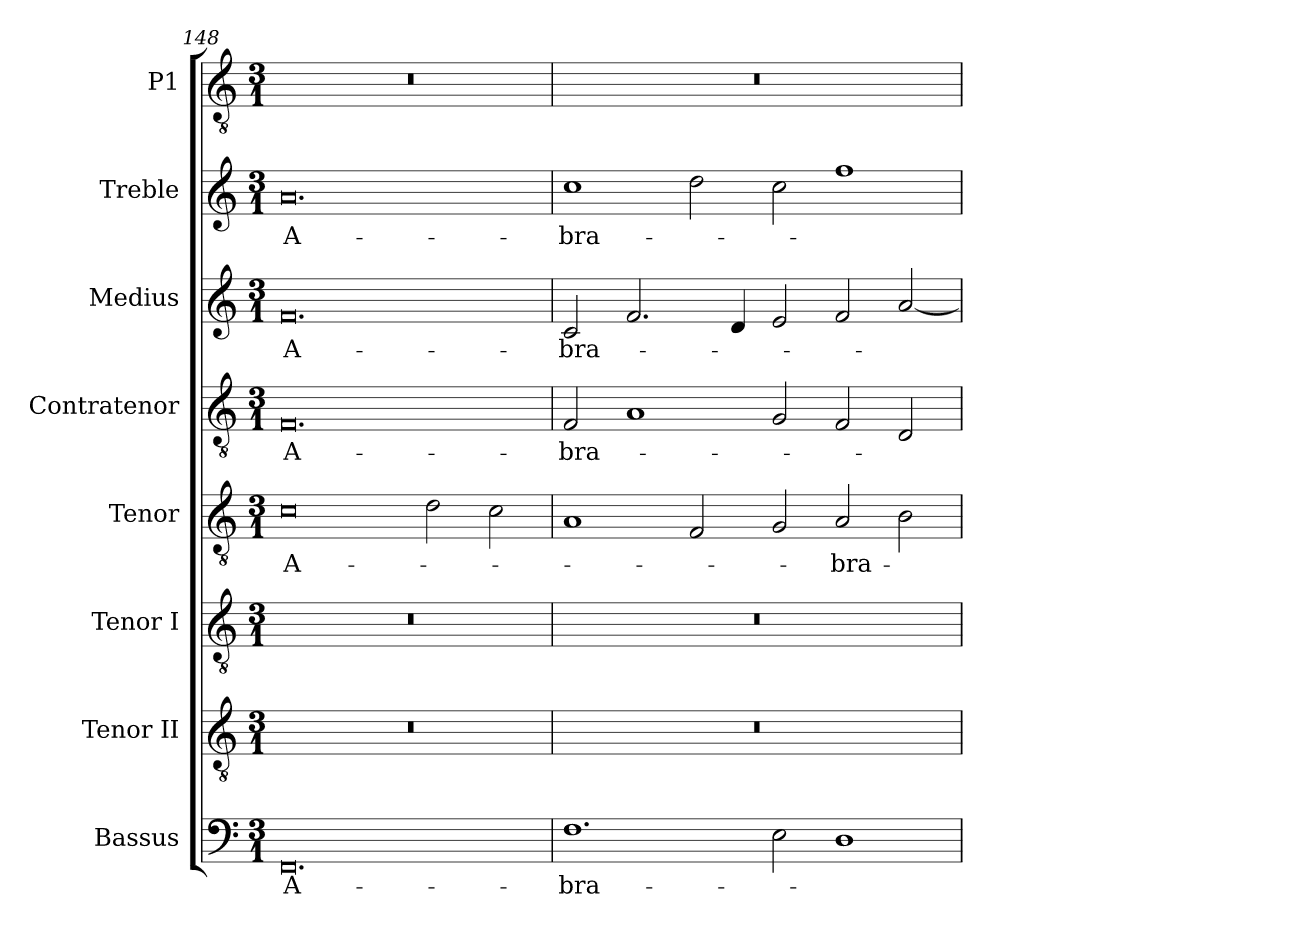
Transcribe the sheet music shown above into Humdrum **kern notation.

**kern	**text	**kern	**kern	**kern	**text	**kern	**text	**kern	**text	**kern	**text	**kern
*part8	*part8	*part7	*part6	*part5	*part5	*part4	*part4	*part3	*part3	*part2	*part2	*part1
*staff8	*staff8	*staff7	*staff6	*staff5	*staff5	*staff4	*staff4	*staff3	*staff3	*staff2	*staff2	*staff1
*I"Bassus	*	*I"Tenor II	*I"Tenor I	*I"Tenor	*	*I"Contratenor	*	*I"Medius	*	*I"Treble	*	*I"P1
*I'B.	*	*I'T II.	*I'T I.	*I'T.	*	*I'Ct.	*	*I'M.	*	*I'Tr.	*	*
!!LO:LB:g=z
*clefF4	*	*clefGv2	*clefGv2	*clefGv2	*	*clefGv2	*	*clefG2	*	*clefG2	*	*clefGv2
*	*	*ITrd7c12	*ITrd7c12	*ITrd7c12	*	*ITrd7c12	*	*	*	*	*	*ITrd7c12
*k[]	*	*k[]	*k[]	*k[]	*	*k[]	*	*k[]	*	*k[]	*	*k[]
*C:	*	*C:	*C:	*C:	*	*C:	*	*C:	*	*C:	*	*C:
*M3/1	*	*M3/1	*M3/1	*M3/1	*	*M3/1	*	*M3/1	*	*M3/1	*	*M3/1
=148	=148	=148	=148	=148	=148	=148	=148	=148	=148	=148	=148	=148
!	!LO:LY:b:color=#000000	!LO:N:vis=1	!LO:N:vis=1	!	!	!	!	!	!	!	!	!
!	!	!	!	!	!LO:LY:b:color=#000000	!	!	!	!	!	!	!
!	!	!	!	!	!	!	!LO:LY:b:color=#000000	!	!	!	!	!
!	!	!	!	!	!	!	!	!	!LO:LY:b:color=#000000	!	!	!
!	!	!	!	!	!	!	!	!	!	!	!LO:LY:b:color=#000000	!LO:N:vis=1
0.FFi	A-	0.r	0.r	0Ci	A-	0.FFi	A-	0.fi	A-	0.ai	A-	0.r
.	.	.	.	2Di\	.	.	.	.	.	.	.	.
.	.	.	.	2Ci\	.	.	.	.	.	.	.	.
=149`	=149`	=149`	=149`	=149`	=149`	=149`	=149`	=149`	=149`	=149`	=149`	=149`
!	!LO:LY:b:color=#000000	!LO:N:vis=1	!LO:N:vis=1	!	!	!	!	!	!	!	!	!
!	!	!	!	!	!	!	!LO:LY:b:color=#000000	!	!	!	!	!
!	!	!	!	!	!	!	!	!	!LO:LY:b:color=#000000	!	!	!
!	!	!	!	!	!	!	!	!	!	!	!LO:LY:b:color=#000000	!LO:N:vis=1
1.Fi	-bra-	0.r	0.r	1AAi	.	2FFi/	-bra-	2ci/	-bra-	1cci	-bra-	0.r
.	.	.	.	.	.	1AAi	.	2.fi/	.	.	.	.
.	.	.	.	2FFi/	.	.	.	.	.	2ddi\	.	.
.	.	.	.	.	.	.	.	4di/	.	.	.	.
2Ei\	.	.	.	2GGi/	.	2GGi/	.	2ei/	.	2cci\	.	.
!	!	!	!	!	!LO:LY:b:color=#000000	!	!	!	!	!	!	!
1Di	.	.	.	2AAi/	-bra-	2FFi/	.	2fi/	.	1ffi	.	.
.	.	.	.	2BBi\	.	2DDi/	.	[<2ai/	.	.	.	.
=`	=`	=`	=`	=`	=`	=`	=`	=`	=`	=`	=`	=`
*-	*-	*-	*-	*-	*-	*-	*-	*-	*-	*-	*-	*-
